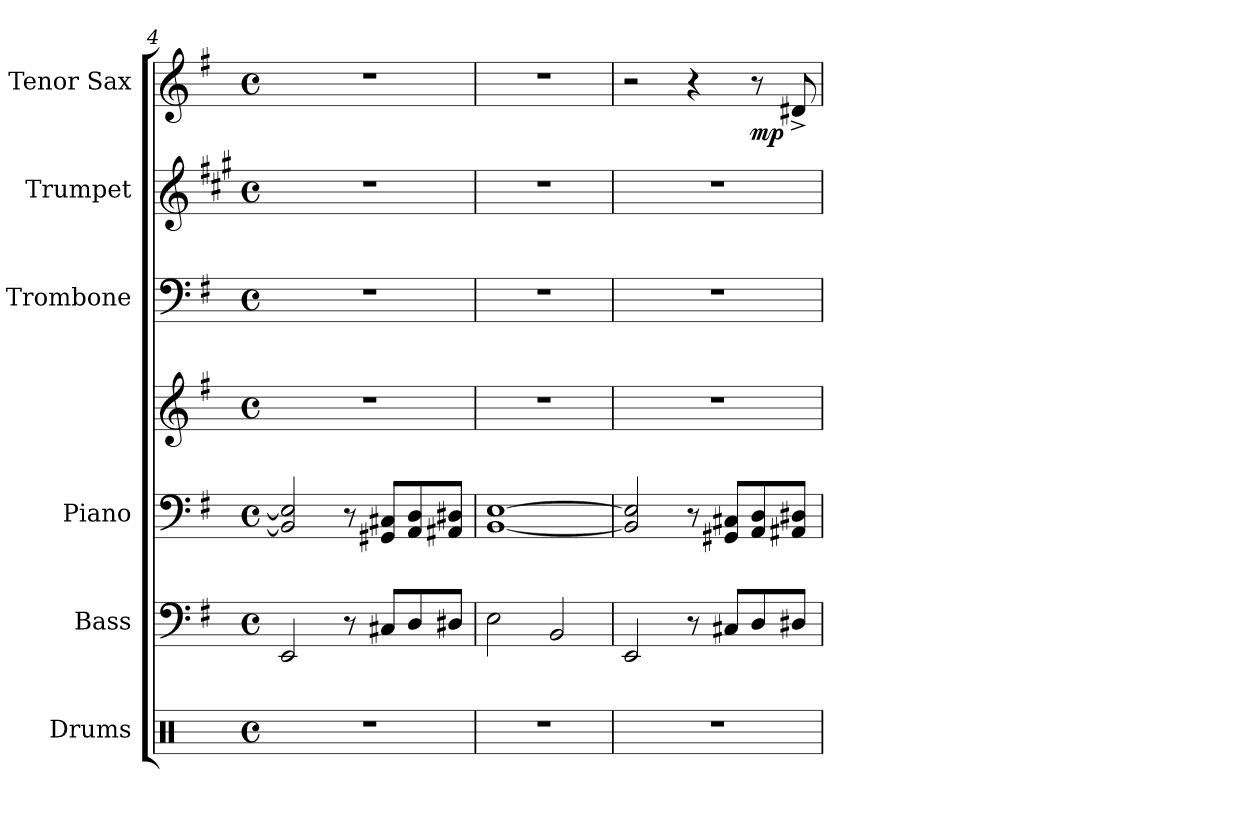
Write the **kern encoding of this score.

**kern	**kern	**kern	**kern	**kern	**kern	**kern	**dynam
*part6	*part5	*part4	*part4	*part3	*part2	*part1	*part1
*staff7	*staff6	*staff5	*staff4	*staff3	*staff2	*staff1	*staff1
*I"Drums	*I"Bass	*I"Piano	*	*I"Trombone	*I"Trumpet	*I"Tenor Sax	*
*I'Drums	*I'Bass	*I'Piano	*	*I'Tbn.	*I'Tpt.	*I'Tenor	*
*clefX	*clefF4	*clefF4	*clefG2	*clefF4	*clefG2	*clefG2	*
*	*ITrd7c12	*	*	*	*ITrd1c2	*ITrd8c14	*
*k[]	*k[f#]	*k[f#]	*k[f#]	*k[f#]	*k[f#]	*k[f#]	*
*M4/4	*M4/4	*M4/4	*M4/4	*M4/4	*M4/4	*M4/4	*
*met(c)	*met(c)	*met(c)	*met(c)	*met(c)	*met(c)	*met(c)	*
=4	=4	=4	=4	=4	=4	=4	=4
1r	2EEE/	2BB/] 2E/]	1r	1r	1r	1r	.
.	8r	8r	.	.	.	.	.
.	8CC#X/L	8GG#X/ 8C#X/L	.	.	.	.	.
.	8DD/	8AA/ 8D/	.	.	.	.	.
.	8DD#X/J	8AA#X/ 8D#X/J	.	.	.	.	.
=5	=5	=5	=5	=5	=5	=5	=5
1r	2EE\	[1BB [1E	1r	1r	1r	1r	.
.	2BBB/	.	.	.	.	.	.
!!LO:PB:g=z
=6	=6	=6	=6	=6	=6	=6	=6
1r	2EEE/	2BB/] 2E/]	1r	1r	1r	2r	.
.	8r	8r	.	.	.	4r	.
.	8CC#X/L	8GG#X/ 8C#X/L	.	.	.	.	.
!	!	!	!	!	!	!	!LO:DY:b
.	8DD/	8AA/ 8D/	.	.	.	8r	mp
.	8DD#X/J	8AA#X/ 8D#X/J	.	.	.	8D#X^/	.
=	=	=	=	=	=	=	=
*-	*-	*-	*-	*-	*-	*-	*-
